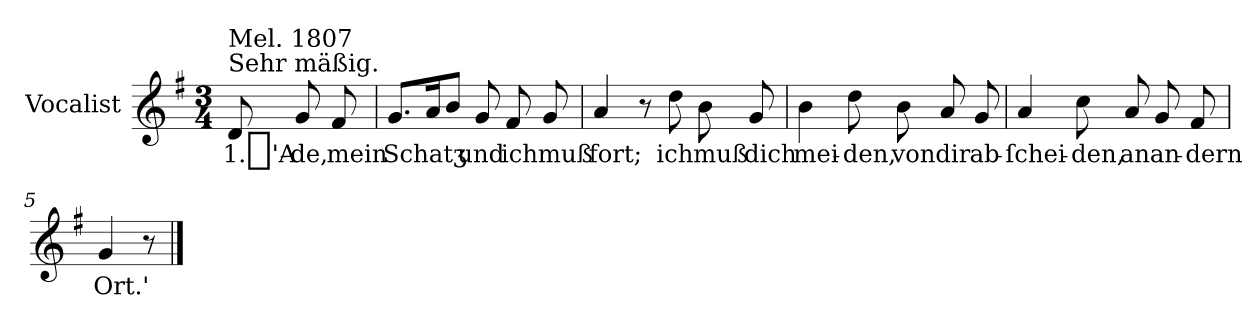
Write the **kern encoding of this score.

**kern	**text
*part1	*part1
*staff1	*staff1
*I"Vocalist	*
*k[f#]	*
*G:	*
*M3/4	*
=	=
!LO:TX:a:t=Sehr mäßig.	!
!LO:TX:a:t=Mel. 1807	!
8d	1._'A-
8g	-de,
8f#	mein
=1	=1
8.gL	Schatʒ
16aK	.
8bJ	.
8g	und
8f#	ich
8g	muß
=2	=2
4a	fort;
8r	.
8dd	ich
8b	muß
8g	dich
=3	=3
4b	mei-
8dd	-den,
8b	von
8a	dir
8g	ab-
=4	=4
4a	-ſchei-
8cc	-den,
8a	an
8g	an-
8f#	-dern
=5	=5
4g	Ort.'
8r	.
==	==
*-	*-
